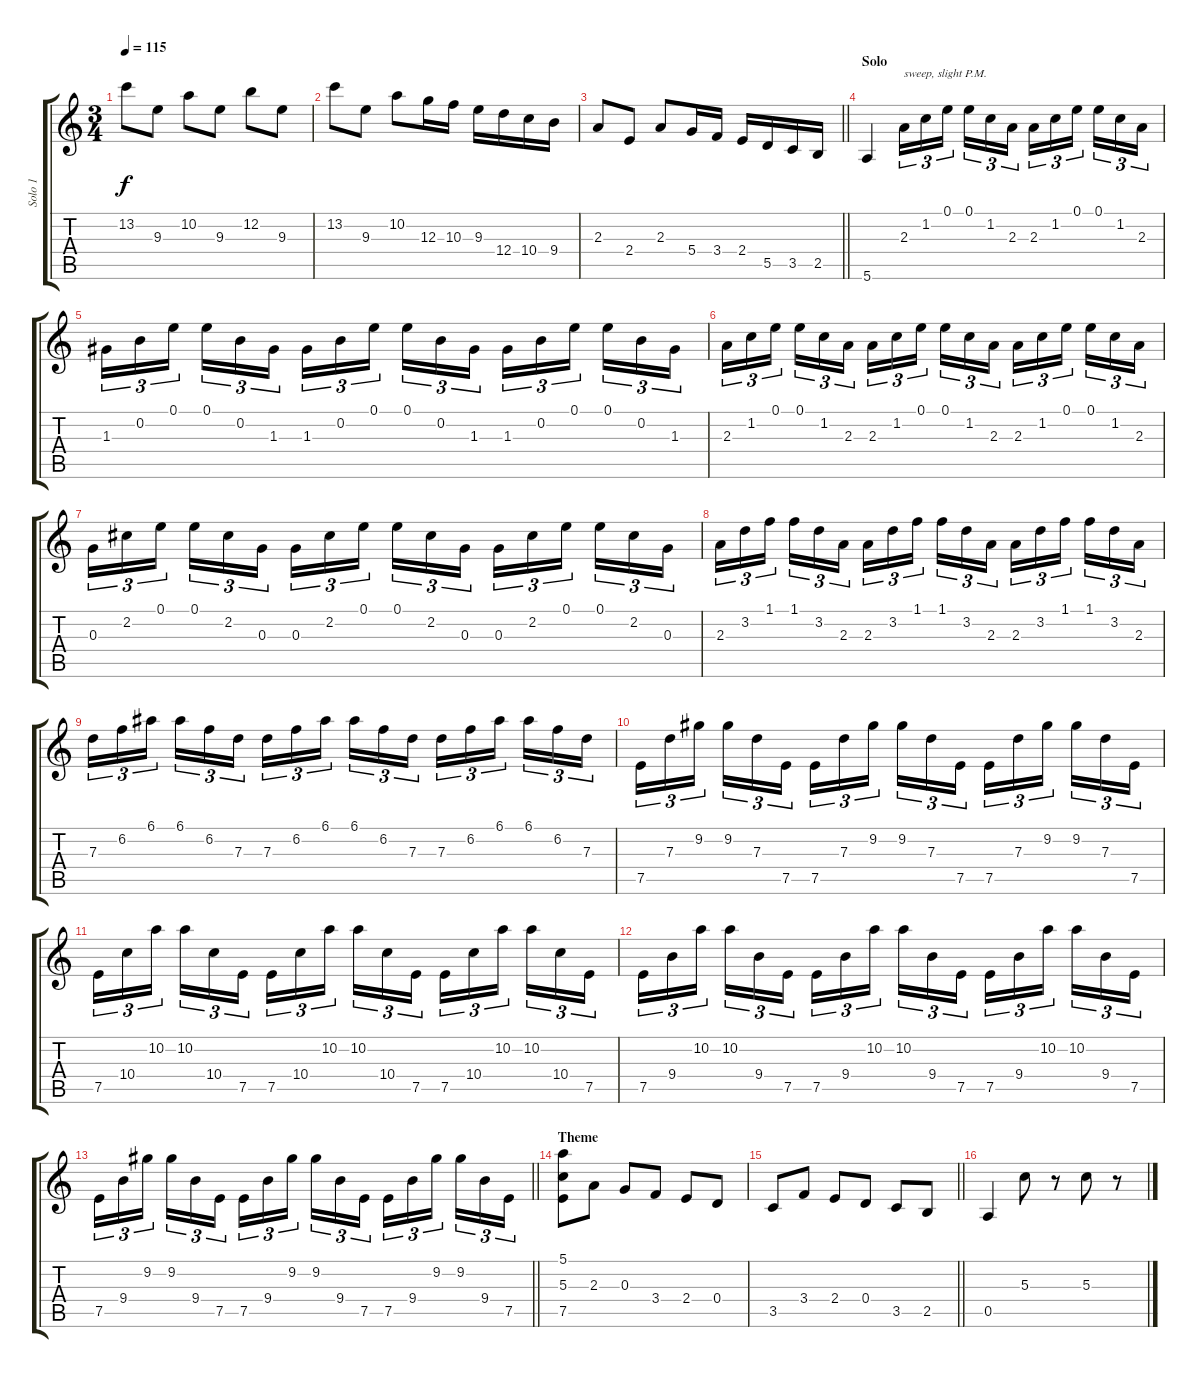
\track ("Solo 1" "Solo 1") {instrument distortionguitar}
\staff {score tabs}
\tuning (E4 B3 G3 D3 A2 E2) {hide}
\ts (3 4)
\tempo 115
\clef g2
\ks aminor
13.2.8{dy f} 9.3.8 10.2.8 9.3.8 12.2.8 9.3.8 |
13.2.8 9.3.8 10.2.8 12.3.16 10.3.16 9.3.16 12.4.16 10.4.16 9.4.16 |
\barLineRight lightlight
2.3.8 2.4.8 2.3.8 5.4.16 3.4.16 2.4.16 5.5.16 3.5.16 2.5.16 |
\section ("" "Solo")
5.6.4 2.3.16{tu (3 2) txt "sweep, slight P.M."} 1.2.16{tu (3 2)} 0.1.16{tu (3 2) beam splitsecondary} 0.1.16{tu (3 2)} 1.2.16{tu (3 2)} 2.3.16{tu (3 2)} 2.3.16{tu (3 2)} 1.2.16{tu (3 2)} 0.1.16{tu (3 2) beam splitsecondary} 0.1.16{tu (3 2)} 1.2.16{tu (3 2)} 2.3.16{tu (3 2)} |
1.3.16{tu (3 2)} 0.2.16{tu (3 2)} 0.1.16{tu (3 2) beam splitsecondary} 0.1.16{tu (3 2)} 0.2.16{tu (3 2)} 1.3.16{tu (3 2)} 1.3.16{tu (3 2)} 0.2.16{tu (3 2)} 0.1.16{tu (3 2) beam splitsecondary} 0.1.16{tu (3 2)} 0.2.16{tu (3 2)} 1.3.16{tu (3 2)} 1.3.16{tu (3 2)} 0.2.16{tu (3 2)} 0.1.16{tu (3 2) beam splitsecondary} 0.1.16{tu (3 2)} 0.2.16{tu (3 2)} 1.3.16{tu (3 2)} |
2.3.16{tu (3 2)} 1.2.16{tu (3 2)} 0.1.16{tu (3 2) beam splitsecondary} 0.1.16{tu (3 2)} 1.2.16{tu (3 2)} 2.3.16{tu (3 2)} 2.3.16{tu (3 2)} 1.2.16{tu (3 2)} 0.1.16{tu (3 2) beam splitsecondary} 0.1.16{tu (3 2)} 1.2.16{tu (3 2)} 2.3.16{tu (3 2)} 2.3.16{tu (3 2)} 1.2.16{tu (3 2)} 0.1.16{tu (3 2) beam splitsecondary} 0.1.16{tu (3 2)} 1.2.16{tu (3 2)} 2.3.16{tu (3 2)} |
0.3.16{tu (3 2)} 2.2.16{tu (3 2)} 0.1.16{tu (3 2) beam splitsecondary} 0.1.16{tu (3 2)} 2.2.16{tu (3 2)} 0.3.16{tu (3 2)} 0.3.16{tu (3 2)} 2.2.16{tu (3 2)} 0.1.16{tu (3 2) beam splitsecondary} 0.1.16{tu (3 2)} 2.2.16{tu (3 2)} 0.3.16{tu (3 2)} 0.3.16{tu (3 2)} 2.2.16{tu (3 2)} 0.1.16{tu (3 2) beam splitsecondary} 0.1.16{tu (3 2)} 2.2.16{tu (3 2)} 0.3.16{tu (3 2)} |
2.3.16{tu (3 2)} 3.2.16{tu (3 2)} 1.1.16{tu (3 2) beam splitsecondary} 1.1.16{tu (3 2)} 3.2.16{tu (3 2)} 2.3.16{tu (3 2)} 2.3.16{tu (3 2)} 3.2.16{tu (3 2)} 1.1.16{tu (3 2) beam splitsecondary} 1.1.16{tu (3 2)} 3.2.16{tu (3 2)} 2.3.16{tu (3 2)} 2.3.16{tu (3 2)} 3.2.16{tu (3 2)} 1.1.16{tu (3 2) beam splitsecondary} 1.1.16{tu (3 2)} 3.2.16{tu (3 2)} 2.3.16{tu (3 2)} |
7.3.16{tu (3 2)} 6.2.16{tu (3 2)} 6.1.16{tu (3 2) beam splitsecondary} 6.1.16{tu (3 2)} 6.2.16{tu (3 2)} 7.3.16{tu (3 2)} 7.3.16{tu (3 2)} 6.2.16{tu (3 2)} 6.1.16{tu (3 2) beam splitsecondary} 6.1.16{tu (3 2)} 6.2.16{tu (3 2)} 7.3.16{tu (3 2)} 7.3.16{tu (3 2)} 6.2.16{tu (3 2)} 6.1.16{tu (3 2) beam splitsecondary} 6.1.16{tu (3 2)} 6.2.16{tu (3 2)} 7.3.16{tu (3 2)} |
7.5.16{tu (3 2)} 7.3.16{tu (3 2)} 9.2.16{tu (3 2) beam splitsecondary} 9.2.16{tu (3 2)} 7.3.16{tu (3 2)} 7.5.16{tu (3 2)} 7.5.16{tu (3 2)} 7.3.16{tu (3 2)} 9.2.16{tu (3 2) beam splitsecondary} 9.2.16{tu (3 2)} 7.3.16{tu (3 2)} 7.5.16{tu (3 2)} 7.5.16{tu (3 2)} 7.3.16{tu (3 2)} 9.2.16{tu (3 2) beam splitsecondary} 9.2.16{tu (3 2)} 7.3.16{tu (3 2)} 7.5.16{tu (3 2)} |
7.5.16{tu (3 2)} 10.4.16{tu (3 2)} 10.2.16{tu (3 2) beam splitsecondary} 10.2.16{tu (3 2)} 10.4.16{tu (3 2)} 7.5.16{tu (3 2)} 7.5.16{tu (3 2)} 10.4.16{tu (3 2)} 10.2.16{tu (3 2) beam splitsecondary} 10.2.16{tu (3 2)} 10.4.16{tu (3 2)} 7.5.16{tu (3 2)} 7.5.16{tu (3 2)} 10.4.16{tu (3 2)} 10.2.16{tu (3 2) beam splitsecondary} 10.2.16{tu (3 2)} 10.4.16{tu (3 2)} 7.5.16{tu (3 2)} |
7.5.16{tu (3 2)} 9.4.16{tu (3 2)} 10.2.16{tu (3 2) beam splitsecondary} 10.2.16{tu (3 2)} 9.4.16{tu (3 2)} 7.5.16{tu (3 2)} 7.5.16{tu (3 2)} 9.4.16{tu (3 2)} 10.2.16{tu (3 2) beam splitsecondary} 10.2.16{tu (3 2)} 9.4.16{tu (3 2)} 7.5.16{tu (3 2)} 7.5.16{tu (3 2)} 9.4.16{tu (3 2)} 10.2.16{tu (3 2) beam splitsecondary} 10.2.16{tu (3 2)} 9.4.16{tu (3 2)} 7.5.16{tu (3 2)} |
\barLineRight lightlight
7.5.16{tu (3 2)} 9.4.16{tu (3 2)} 9.2.16{tu (3 2) beam splitsecondary} 9.2.16{tu (3 2)} 9.4.16{tu (3 2)} 7.5.16{tu (3 2)} 7.5.16{tu (3 2)} 9.4.16{tu (3 2)} 9.2.16{tu (3 2) beam splitsecondary} 9.2.16{tu (3 2)} 9.4.16{tu (3 2)} 7.5.16{tu (3 2)} 7.5.16{tu (3 2)} 9.4.16{tu (3 2)} 9.2.16{tu (3 2) beam splitsecondary} 9.2.16{tu (3 2)} 9.4.16{tu (3 2)} 7.5.16{tu (3 2)} |
\section ("" "Theme")
(5.1 5.3 7.5).8 2.3.8 0.3.8 3.4.8 2.4.8 0.4.8 |
\barLineRight lightlight
3.5.8 3.4.8 2.4.8 0.4.8 3.5.8 2.5.8 |
0.5.4 5.3.8 r.8 5.3.8 r.8
